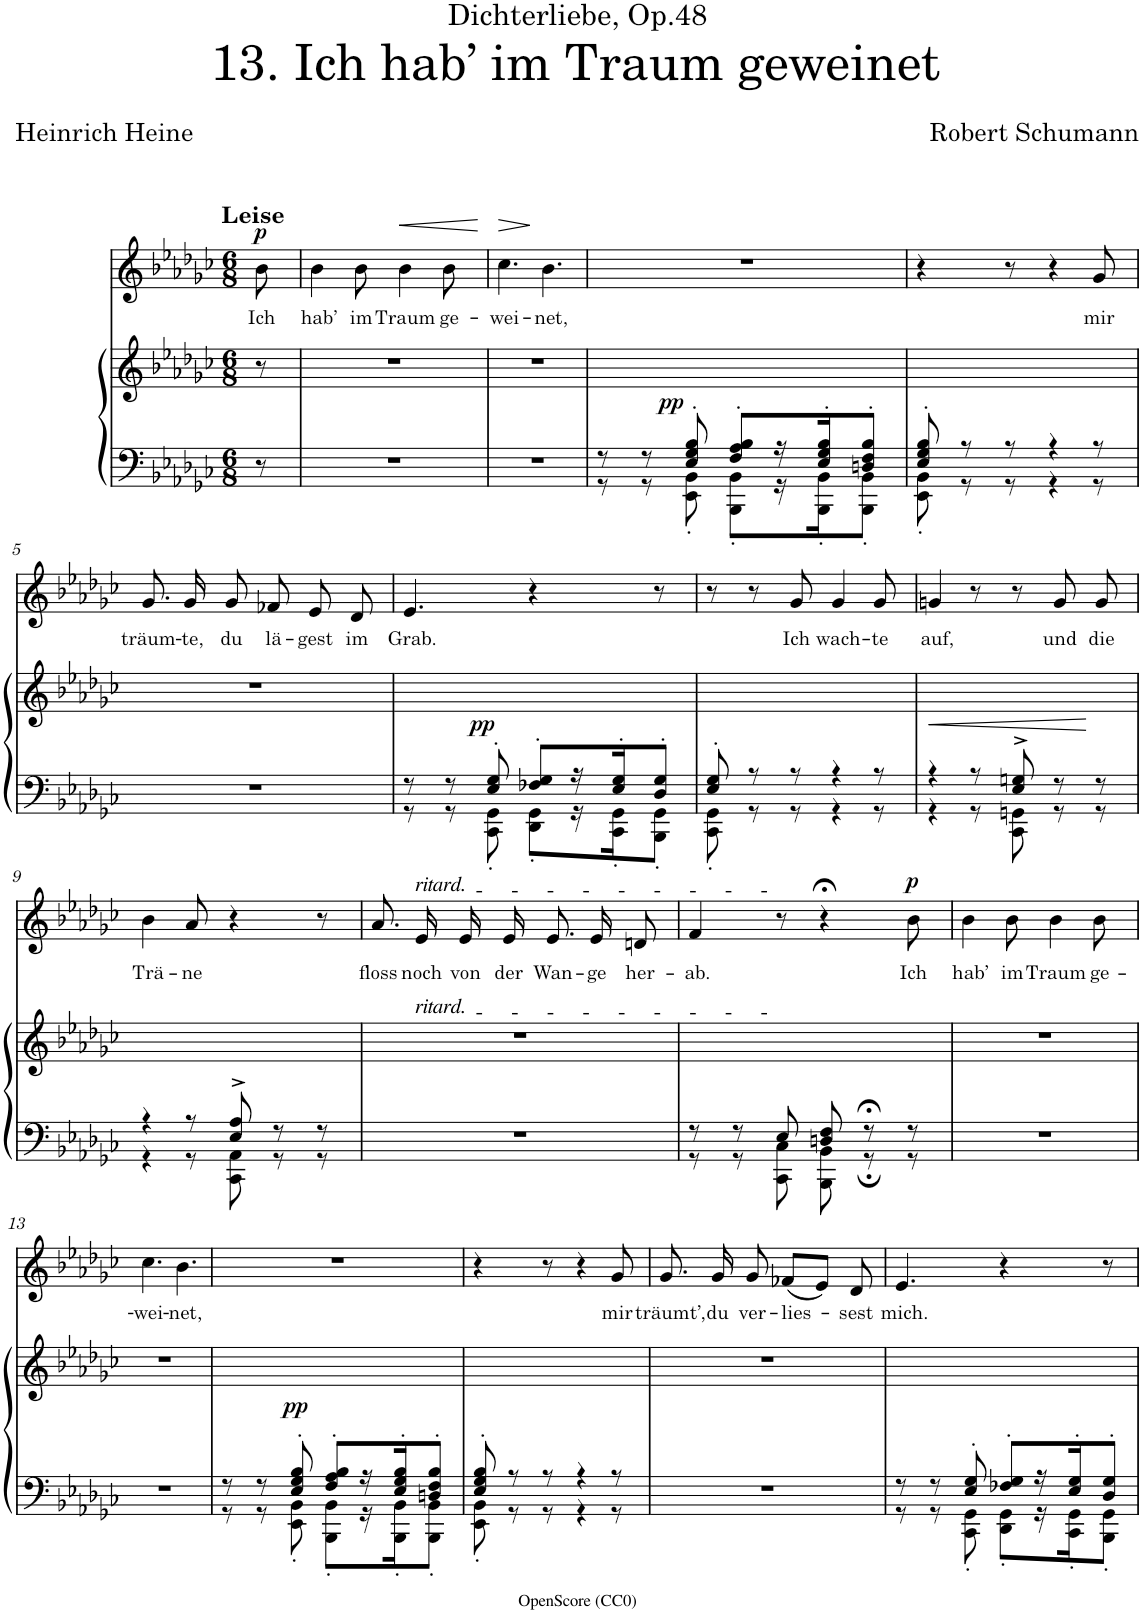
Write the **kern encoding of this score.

**kern	**kern	**dynam	**kern	**text	**dynam
*part2	*part2	*part2	*part1	*part1	*part1
*staff3	*staff2	*staff2/3	*staff1	*staff1	*staff1
*I"Piano	*	*	*I"Voice	*	*
*I'Pno	*	*	*	*	*
*clefF4	*clefG2	*	*clefG2	*	*
*k[b-e-a-d-g-c-]	*k[b-e-a-d-g-c-]	*	*k[b-e-a-d-g-c-]	*	*
*M6/8	*M6/8	*	*M6/8	*	*
=	=	=	=	=	=
!	!	!	!LO:TX:a:B:t=Leise	!	!
!	!	!	!	!LO:LY:b	!LO:DY:a
8r	8r	.	8b-\	Ich	p
=1	=1	=1	=1	=1	=1
!	!	!	!	!LO:LY:b	!
2.r	2.r	.	4b-\	hab’	.
!	!	!	!	!LO:LY:b	!
.	.	.	8b-\	im	.
!	!	!	!	!LO:LY:b	!LO:HP:b
.	.	.	4b-\	Traum	<
!	!	!	!	!LO:LY:b	!
.	.	.	8b-\	ge-	.
.	.	.	.	.	[
=2	=2	=2	=2	=2	=2
!	!	!	!	!LO:LY:b	!LO:HP:b
2.r	2.r	.	4.cc-\	-wei-	>
!	!	!	!	!LO:LY:b	!
.	.	.	4.b-\	-net,	.
.	.	.	.	.	]
=3	=3	=3	=3	=3	=3
*^	*	*	*	*	*
8r	8r	4ryy	.	2.r	.	.
8r	8r	.	.	.	.	.
!	!	!	!LO:DY:b	!	!	!
8E-/' 8G-/' 8B-/'	8EE-\' 8BB-\'	2ryy	pp	.	.	.
8F/' 8A-/' 8B-/'L	8BBB-\' 8BB-\'L	.	.	.	.	.
16r	16r	.	.	.	.	.
16E-/' 16G-/' 16B-/'J	16BBB-\' 16BB-\'J	.	.	.	.	.
8Dn/' 8F/' 8B-/'J	8BBB-\' 8BB-\'J	.	.	.	.	.
=4	=4	=4	=4	=4	=4	=4
8E-/' 8G-/' 8B-/'	8EE-\' 8BB-\'	2.ryy	.	4r	.	.
8r	8r	.	.	.	.	.
8r	8r	.	.	8r	.	.
4r	4r	.	.	4r	.	.
!	!	!	!	!	!LO:LY:b	!
8r	8r	.	.	8g-/	mir	.
!!LO:LB:g=z
=5	=5	=5	=5	=5	=5	=5
!	!	!	!	!	!LO:LY:b	!
*v	*v	*	*	*	*	*
2.r	2.r	.	8.g-/	träum-	.
!	!	!	!	!LO:LY:b	!
.	.	.	16g-/	-te,	.
!	!	!	!	!LO:LY:b	!
.	.	.	8g-/	du	.
!	!	!	!	!LO:LY:b	!
.	.	.	8f-X/	lä-	.
!	!	!	!	!LO:LY:b	!
.	.	.	8e-/	-gest	.
!	!	!	!	!LO:LY:b	!
.	.	.	8d-/	im	.
=6	=6	=6	=6	=6	=6
*^	*	*	*	*	*
!	!	!	!	!	!LO:LY:b	!
8r	8r	4ryy	.	4.e-/	Grab.	.
8r	8r	.	.	.	.	.
!	!	!	!LO:DY:b	!	!	!
8E-/' 8G-/'	8CC-\' 8GG-\'	2ryy	pp	.	.	.
8F-X/' 8G-/'L	8DD-\' 8GG-\'L	.	.	4r	.	.
16r	16r	.	.	.	.	.
16E-/' 16G-/'J	16CC-\' 16GG-\'J	.	.	.	.	.
8D-/' 8G-/'J	8BBB-\' 8GG-\'J	.	.	8r	.	.
=7	=7	=7	=7	=7	=7	=7
8E-/' 8G-/'	8CC-\' 8GG-\'	2.ryy	.	8r	.	.
8r	8r	.	.	8r	.	.
!	!	!	!	!	!LO:LY:b	!
8r	8r	.	.	8g-/	Ich	.
!	!	!	!	!	!LO:LY:b	!
4r	4r	.	.	4g-/	wach-	.
!	!	!	!	!	!LO:LY:b	!
8r	8r	.	.	8g-/	-te	.
=8	=8	=8	=8	=8	=8	=8
!	!	!	!LO:HP:b	!	!LO:LY:b	!
4r	4r	2ryy	<	4gn/	auf,	.
8r	8r	.	.	8r	.	.
8E-/^ 8Gn/^	8CC-\ 8GGn\	.	.	8r	.	.
!	!	!	!	!	!LO:LY:b	!
8r	8r	8ryy	.	8g/	und	.
!	!	!	!	!	!LO:LY:b	!
8r	8r	8ryy	[	8g/	die	.
!!LO:LB:g=z
=9	=9	=9	=9	=9	=9	=9
!	!	!	!	!	!LO:LY:b	!
4r	4r	2.ryy	.	4b-\	Trä-	.
!	!	!	!	!	!LO:LY:b	!
8r	8r	.	.	8a-/	-ne	.
8E-/^ 8A-/^	8CC-\ 8AA-\	.	.	4r	.	.
8r	8r	.	.	.	.	.
8r	8r	.	.	8r	.	.
=10	=10	=10	=10	=10	=10	=10
*	*	*^	*	*	*	*
!	!	!	!	!	!	!LO:LY:b	!
*v	*v	*	*	*	*	*	*
2.r	2.r	8.ryy	.	8.a-/	floss	.
!	!	!	!	!LO:TX:a:t=ritard.	!	!
!	!	!LO:TX:a:t=ritard.	!	!	!	!
!	!	!	!	!	!LO:LY:b	!
.	.	16ryy	.	16e-/	noch	.
!	!	!	!	!	!LO:LY:b	!
.	.	2ryy	.	16e-/	von	.
!	!	!	!	!	!LO:LY:b	!
.	.	.	.	16e-/	der	.
!	!	!	!	!	!LO:LY:b	!
.	.	.	.	8.e-/	Wan-	.
!	!	!	!	!	!LO:LY:b	!
.	.	.	.	16e-/	-ge	.
!	!	!	!	!	!LO:LY:b	!
.	.	.	.	8dn/	her-	.
*	*v	*v	*	*	*	*
=11	=11	=11	=11	=11	=11
*^	*	*	*	*	*
!	!	!	!	!	!LO:LY:b	!
8r	8r	4ryy	.	4f/	-ab.	.
8r	8r	.	.	.	.	.
8E-/	8CC-\ 8C-\	4ryy	.	8r	.	.
8Dn/ 8F/	8BBB-\ 8BB-\	.	.	4r;<	.	.
8r;<	8r;	4ryy	.	.	.	.
!	!	!	!	!	!LO:LY:b	!LO:DY:a
8r	8r	.	.	8b-\	Ich	p
=12	=12	=12	=12	=12	=12	=12
!	!	!	!	!	!LO:LY:b	!
*v	*v	*	*	*	*	*
2.r	2.r	.	4b-\	hab’	.
!	!	!	!	!LO:LY:b	!
.	.	.	8b-\	im	.
!	!	!	!	!LO:LY:b	!
.	.	.	4b-\	Traum	.
!	!	!	!	!LO:LY:b	!
.	.	.	8b-\	ge-	.
!!LO:LB:g=z
=13	=13	=13	=13	=13	=13
!	!	!	!	!LO:LY:b	!
2.r	2.r	.	4.cc-\	-wei-	.
!	!	!	!	!LO:LY:b	!
.	.	.	4.b-\	-net,	.
=14	=14	=14	=14	=14	=14
*^	*	*	*	*	*
8r	8r	4ryy	.	2.r	.	.
8r	8r	.	.	.	.	.
!	!	!	!LO:DY:b	!	!	!
8E-/' 8G-/' 8B-/'	8EE-\' 8BB-\'	2ryy	pp	.	.	.
8F/' 8A-/' 8B-/'L	8BBB-\' 8BB-\'L	.	.	.	.	.
16r	16r	.	.	.	.	.
16E-/' 16G-/' 16B-/'J	16BBB-\' 16BB-\'J	.	.	.	.	.
8Dn/' 8F/' 8B-/'J	8BBB-\' 8BB-\'J	.	.	.	.	.
=15	=15	=15	=15	=15	=15	=15
8E-/' 8G-/' 8B-/'	8EE-\' 8BB-\'	2.ryy	.	4r	.	.
8r	8r	.	.	.	.	.
8r	8r	.	.	8r	.	.
4r	4r	.	.	4r	.	.
!	!	!	!	!	!LO:LY:b	!
8r	8r	.	.	8g-/	mir	.
=16	=16	=16	=16	=16	=16	=16
!	!	!	!	!	!LO:LY:b	!
*v	*v	*	*	*	*	*
2.r	2.r	.	8.g-/	träumt’,	.
!	!	!	!	!LO:LY:b	!
.	.	.	16g-/	du	.
!	!	!	!	!LO:LY:b	!
.	.	.	8g-/	ver-	.
!	!	!	!	!LO:LY:b	!
.	.	.	(8f-X/L	-lies-	.
.	.	.	8e-/J)	.	.
!	!	!	!	!LO:LY:b	!
.	.	.	8d-/	-sest	.
=17	=17	=17	=17	=17	=17
*^	*	*	*	*	*
!	!	!	!	!	!LO:LY:b	!
8r	8r	4ryy	.	4.e-/	mich.	.
8r	8r	.	.	.	.	.
8E-/' 8G-/'	8CC-\' 8GG-\'	2ryy	.	.	.	.
8F-X/' 8G-/'L	8DD-\' 8GG-\'L	.	.	4r	.	.
16r	16r	.	.	.	.	.
16E-/' 16G-/'J	16CC-\' 16GG-\'J	.	.	.	.	.
8D-/' 8G-/'J	8BBB-\' 8GG-\'J	.	.	8r	.	.
*v	*v	*	*	*	*	*
=	=	=	=	=	=
*-	*-	*-	*-	*-	*-
